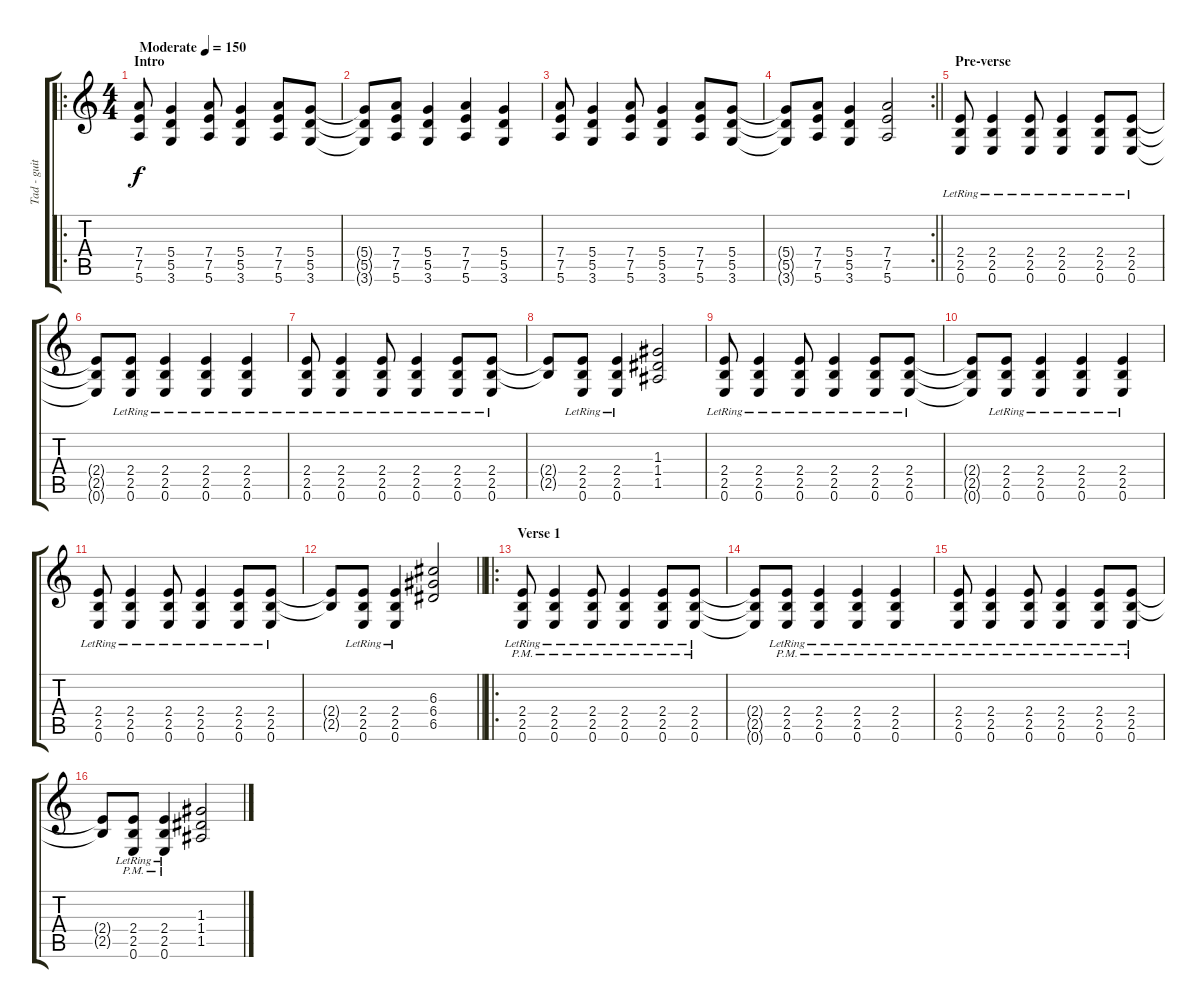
\track ("Tad - guitar" "Tad - guit") {instrument distortionguitar}
\staff {score tabs}
\tuning (E4 B3 G3 D3 A2 E2) {hide}
\ro
\ts (4 4)
\section ("" "Intro")
\tempo (150 "Moderate")
\clef g2
\ks c
(7.4 7.5 5.6).8{dy f instrument distortionguitar} (5.4 5.5 3.6).4 (7.4 7.5 5.6).8 (5.4 5.5 3.6).4 (7.4 7.5 5.6).8 (5.4 5.5 3.6).8 |
(5.4{t} 5.5{t} 3.6{t}).8 (7.4 7.5 5.6).8 (5.4 5.5 3.6).4 (7.4 7.5 5.6).4 (5.4 5.5 3.6).4 |
(7.4 7.5 5.6).8 (5.4 5.5 3.6).4 (7.4 7.5 5.6).8 (5.4 5.5 3.6).4 (7.4 7.5 5.6).8 (5.4 5.5 3.6).8 |
\rc 2
\barLineRight lightlight
(5.4{t} 5.5{t} 3.6{t}).8 (7.4 7.5 5.6).8 (5.4 5.5 3.6).4 (7.4 7.5 5.6).2 |
\section ("" "Pre-verse")
(2.4{lr} 2.5{lr} 0.6{lr}).8 (2.4{lr} 2.5{lr} 0.6{lr}).4 (2.4{lr} 2.5{lr} 0.6{lr}).8 (2.4{lr} 2.5{lr} 0.6{lr}).4 (2.4{lr} 2.5{lr} 0.6{lr}).8 (2.4{lr} 2.5{lr} 0.6{lr}).8 |
(2.4{t} 2.5{t} 0.6{t}).8 (2.4{lr} 2.5{lr} 0.6{lr}).8 (2.4{lr} 2.5{lr} 0.6{lr}).4 (2.4{lr} 2.5{lr} 0.6{lr}).4 (2.4{lr} 2.5{lr} 0.6{lr}).4 |
(2.4{lr} 2.5{lr} 0.6{lr}).8 (2.4{lr} 2.5{lr} 0.6{lr}).4 (2.4{lr} 2.5{lr} 0.6{lr}).8 (2.4{lr} 2.5{lr} 0.6{lr}).4 (2.4{lr} 2.5{lr} 0.6{lr}).8 (2.4{lr} 2.5{lr} 0.6{lr}).8 |
(2.4{t} 2.5{t}).8 (2.4{lr} 2.5{lr} 0.6{lr}).8 (2.4{lr} 2.5{lr} 0.6{lr}).4 (1.3 1.4 1.5).2 |
(2.4{lr} 2.5{lr} 0.6{lr}).8 (2.4{lr} 2.5{lr} 0.6{lr}).4 (2.4{lr} 2.5{lr} 0.6{lr}).8 (2.4{lr} 2.5{lr} 0.6{lr}).4 (2.4{lr} 2.5{lr} 0.6{lr}).8 (2.4{lr} 2.5{lr} 0.6{lr}).8 |
(2.4{t} 2.5{t} 0.6{t}).8 (2.4{lr} 2.5{lr} 0.6{lr}).8 (2.4{lr} 2.5{lr} 0.6{lr}).4 (2.4{lr} 2.5{lr} 0.6{lr}).4 (2.4{lr} 2.5{lr} 0.6{lr}).4 |
(2.4{lr} 2.5{lr} 0.6{lr}).8 (2.4{lr} 2.5{lr} 0.6{lr}).4 (2.4{lr} 2.5{lr} 0.6{lr}).8 (2.4{lr} 2.5{lr} 0.6{lr}).4 (2.4{lr} 2.5{lr} 0.6{lr}).8 (2.4{lr} 2.5{lr} 0.6{lr}).8 |
\barLineRight lightlight
(2.4{t} 2.5{t}).8 (2.4{lr} 2.5{lr} 0.6{lr}).8 (2.4{lr} 2.5{lr} 0.6{lr}).4 (6.3 6.4 6.5).2 |
\ro
\section ("" "Verse 1")
(2.4{pm lr} 2.5{pm lr} 0.6{pm lr}).8 (2.4{pm lr} 2.5{pm lr} 0.6{pm lr}).4 (2.4{pm lr} 2.5{pm lr} 0.6{pm lr}).8 (2.4{pm lr} 2.5{pm lr} 0.6{pm lr}).4 (2.4{pm lr} 2.5{pm lr} 0.6{pm lr}).8 (2.4{pm lr} 2.5{pm lr} 0.6{pm lr}).8 |
(2.4{t} 2.5{t} 0.6{t}).8 (2.4{pm lr} 2.5{pm lr} 0.6{pm lr}).8 (2.4{pm lr} 2.5{pm lr} 0.6{pm lr}).4 (2.4{pm lr} 2.5{pm lr} 0.6{pm lr}).4 (2.4{pm lr} 2.5{pm lr} 0.6{pm lr}).4 |
(2.4{pm lr} 2.5{pm lr} 0.6{pm lr}).8 (2.4{pm lr} 2.5{pm lr} 0.6{pm lr}).4 (2.4{pm lr} 2.5{pm lr} 0.6{pm lr}).8 (2.4{pm lr} 2.5{pm lr} 0.6{pm lr}).4 (2.4{pm lr} 2.5{pm lr} 0.6{pm lr}).8 (2.4{pm lr} 2.5{pm lr} 0.6{pm lr}).8 |
(2.4{t} 2.5{t}).8 (2.4{pm lr} 2.5{pm lr} 0.6{pm lr}).8 (2.4{pm lr} 2.5{pm lr} 0.6{pm lr}).4 (1.3 1.4 1.5).2
